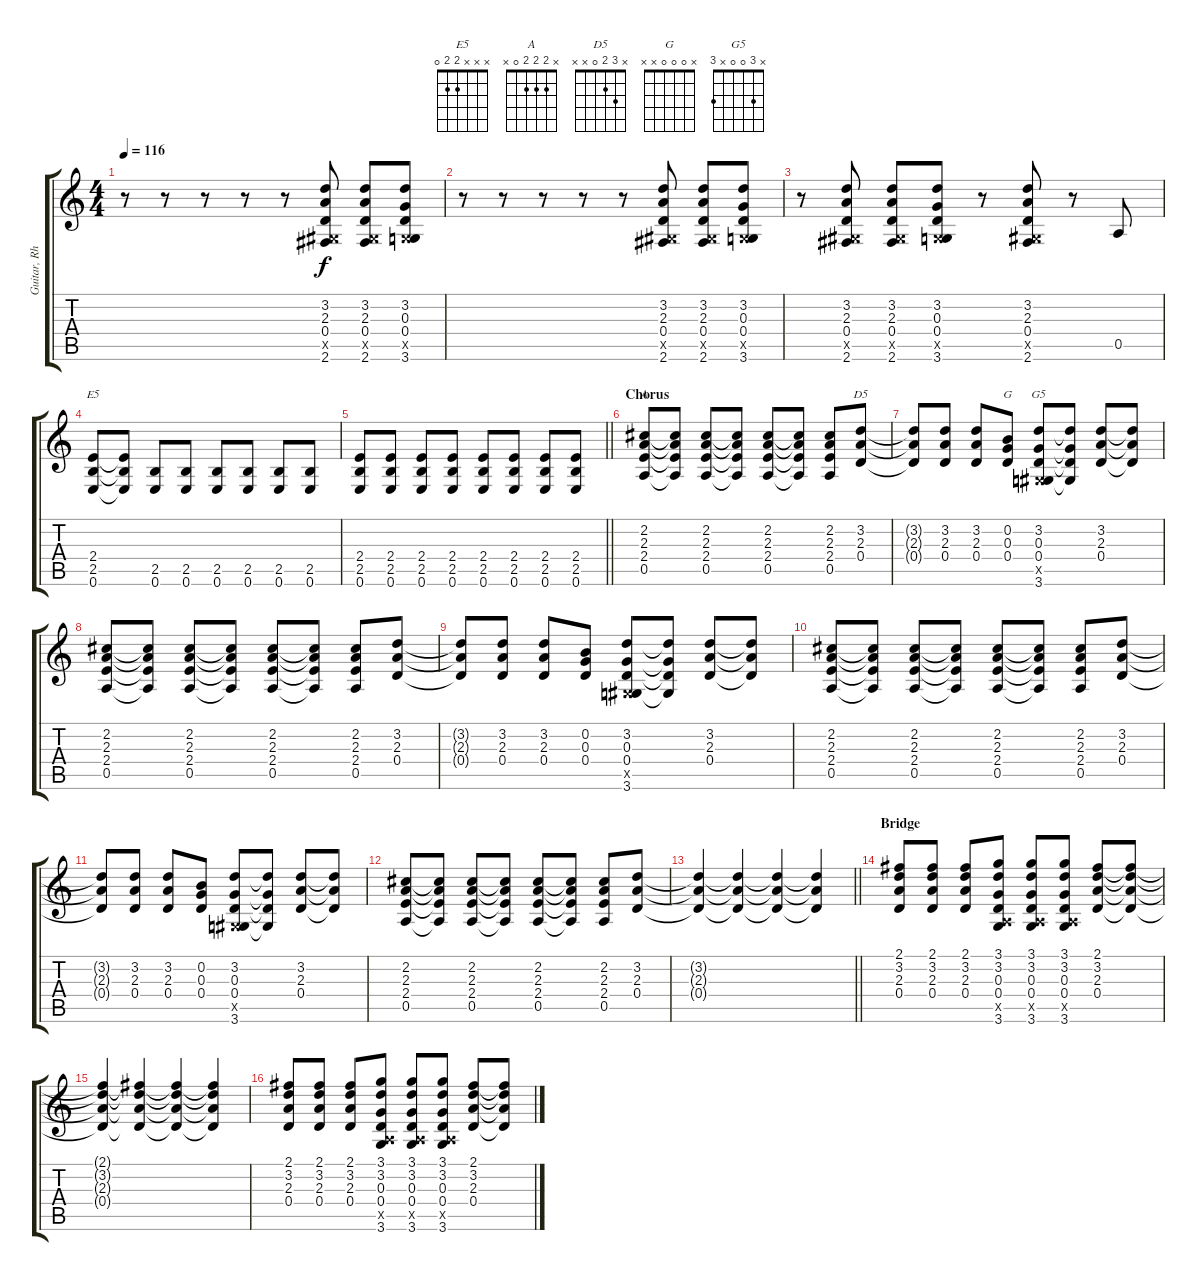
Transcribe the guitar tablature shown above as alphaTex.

\track ("Guitar, Rhythm" "Guitar, Rh") {instrument distortionguitar}
\staff {score tabs}
\tuning (E4 B3 G3 D3 A2 E2) {hide}
\chord ("E5" x x x 2 2 0)
\chord ("A" x 2 2 2 0 x)
\chord ("D5" x 3 2 0 x x)
\chord ("G" x 0 0 0 x x)
\chord ("G5" x 3 0 0 x 3)
\ts (4 4)
\tempo 116
\clef g2
\ks c
r.8{dy f} r.8 r.8 r.8 r.8 (3.2 2.3 0.4 -1.5{x} 2.6).8 (3.2 2.3 0.4 -1.5{x} 2.6).8 (3.2 0.3 0.4 -1.5{x} 3.6).8 |
r.8 r.8 r.8 r.8 r.8 (3.2 2.3 0.4 -1.5{x} 2.6).8 (3.2 2.3 0.4 -1.5{x} 2.6).8 (3.2 0.3 0.4 -1.5{x} 3.6).8 |
r.8 (3.2 2.3 0.4 -1.5{x} 2.6).8 (3.2 2.3 0.4 -1.5{x} 2.6).8 (3.2 0.3 0.4 -1.5{x} 3.6).8 r.8 (3.2 2.3 0.4 -1.5{x} 2.6).8 r.8 0.5.8 |
(2.4 2.5 0.6).8{ch "E5"} (2.4{t} 2.5{t} 0.6{t}).8 (2.5 0.6).8 (2.5 0.6).8 (2.5 0.6).8 (2.5 0.6).8 (2.5 0.6).8 (2.5 0.6).8 |
\barLineRight lightlight
(2.4 2.5 0.6).8 (2.4 2.5 0.6).8 (2.4 2.5 0.6).8 (2.4 2.5 0.6).8 (2.4 2.5 0.6).8 (2.4 2.5 0.6).8 (2.4 2.5 0.6).8 (2.4 2.5 0.6).8 |
\section ("" "Chorus")
(2.2 2.3 2.4 0.5).8{ch "A"} (2.2{t} 2.3{t} 2.4{t} 0.5{t}).8 (2.2 2.3 2.4 0.5).8 (2.2{t} 2.3{t} 2.4{t} 0.5{t}).8 (2.2 2.3 2.4 0.5).8 (2.2{t} 2.3{t} 2.4{t} 0.5{t}).8 (2.2 2.3 2.4 0.5).8 (3.2 2.3 0.4).8{ch "D5"} |
(3.2{t} 2.3{t} 0.4{t}).8 (3.2 2.3 0.4).8 (3.2 2.3 0.4).8 (0.2 0.3 0.4).8{ch "G"} (3.2 0.3 0.4 -1.5{x} 3.6).8{ch "G5"} (3.2{t} 0.3{t} 0.4{t} 3.6{t}).8 (3.2 2.3 0.4).8 (3.2{t} 2.3{t} 0.4{t}).8 |
(2.2 2.3 2.4 0.5).8 (2.2{t} 2.3{t} 2.4{t} 0.5{t}).8 (2.2 2.3 2.4 0.5).8 (2.2{t} 2.3{t} 2.4{t} 0.5{t}).8 (2.2 2.3 2.4 0.5).8 (2.2{t} 2.3{t} 2.4{t} 0.5{t}).8 (2.2 2.3 2.4 0.5).8 (3.2 2.3 0.4).8 |
(3.2{t} 2.3{t} 0.4{t}).8 (3.2 2.3 0.4).8 (3.2 2.3 0.4).8 (0.2 0.3 0.4).8 (3.2 0.3 0.4 -1.5{x} 3.6).8 (3.2{t} 0.3{t} 0.4{t} 3.6{t}).8 (3.2 2.3 0.4).8 (3.2{t} 2.3{t} 0.4{t}).8 |
(2.2 2.3 2.4 0.5).8 (2.2{t} 2.3{t} 2.4{t} 0.5{t}).8 (2.2 2.3 2.4 0.5).8 (2.2{t} 2.3{t} 2.4{t} 0.5{t}).8 (2.2 2.3 2.4 0.5).8 (2.2{t} 2.3{t} 2.4{t} 0.5{t}).8 (2.2 2.3 2.4 0.5).8 (3.2 2.3 0.4).8 |
(3.2{t} 2.3{t} 0.4{t}).8 (3.2 2.3 0.4).8 (3.2 2.3 0.4).8 (0.2 0.3 0.4).8 (3.2 0.3 0.4 -1.5{x} 3.6).8 (3.2{t} 0.3{t} 0.4{t} 3.6{t}).8 (3.2 2.3 0.4).8 (3.2{t} 2.3{t} 0.4{t}).8 |
(2.2 2.3 2.4 0.5).8 (2.2{t} 2.3{t} 2.4{t} 0.5{t}).8 (2.2 2.3 2.4 0.5).8 (2.2{t} 2.3{t} 2.4{t} 0.5{t}).8 (2.2 2.3 2.4 0.5).8 (2.2{t} 2.3{t} 2.4{t} 0.5{t}).8 (2.2 2.3 2.4 0.5).8 (3.2 2.3 0.4).8 |
\barLineRight lightlight
(3.2{t} 2.3{t} 0.4{t}).4 (3.2{t} 2.3{t} 0.4{t}).4 (3.2{t} 2.3{t} 0.4{t}).4 (3.2{t} 2.3{t} 0.4{t}).4 |
\section ("" "Bridge")
(2.1 3.2 2.3 0.4).8 (2.1 3.2 2.3 0.4).8 (2.1 3.2 2.3 0.4).8 (3.1 3.2 0.3 0.4 0.5{x} 3.6).8 (3.1 3.2 0.3 0.4 0.5{x} 3.6).8 (3.1 3.2 0.3 0.4 0.5{x} 3.6).8 (2.1 3.2 2.3 0.4).8 (2.1{t} 3.2{t} 2.3{t} 0.4{t}).8 |
(2.1{t} 3.2{t} 2.3{t} 0.4{t}).4 (2.1{t} 3.2{t} 2.3{t} 0.4{t}).4 (2.1{t} 3.2{t} 2.3{t} 0.4{t}).4 (2.1{t} 3.2{t} 2.3{t} 0.4{t}).4 |
(2.1 3.2 2.3 0.4).8 (2.1 3.2 2.3 0.4).8 (2.1 3.2 2.3 0.4).8 (3.1 3.2 0.3 0.4 0.5{x} 3.6).8 (3.1 3.2 0.3 0.4 0.5{x} 3.6).8 (3.1 3.2 0.3 0.4 0.5{x} 3.6).8 (2.1 3.2 2.3 0.4).8 (2.1{t} 3.2{t} 2.3{t} 0.4{t}).8
